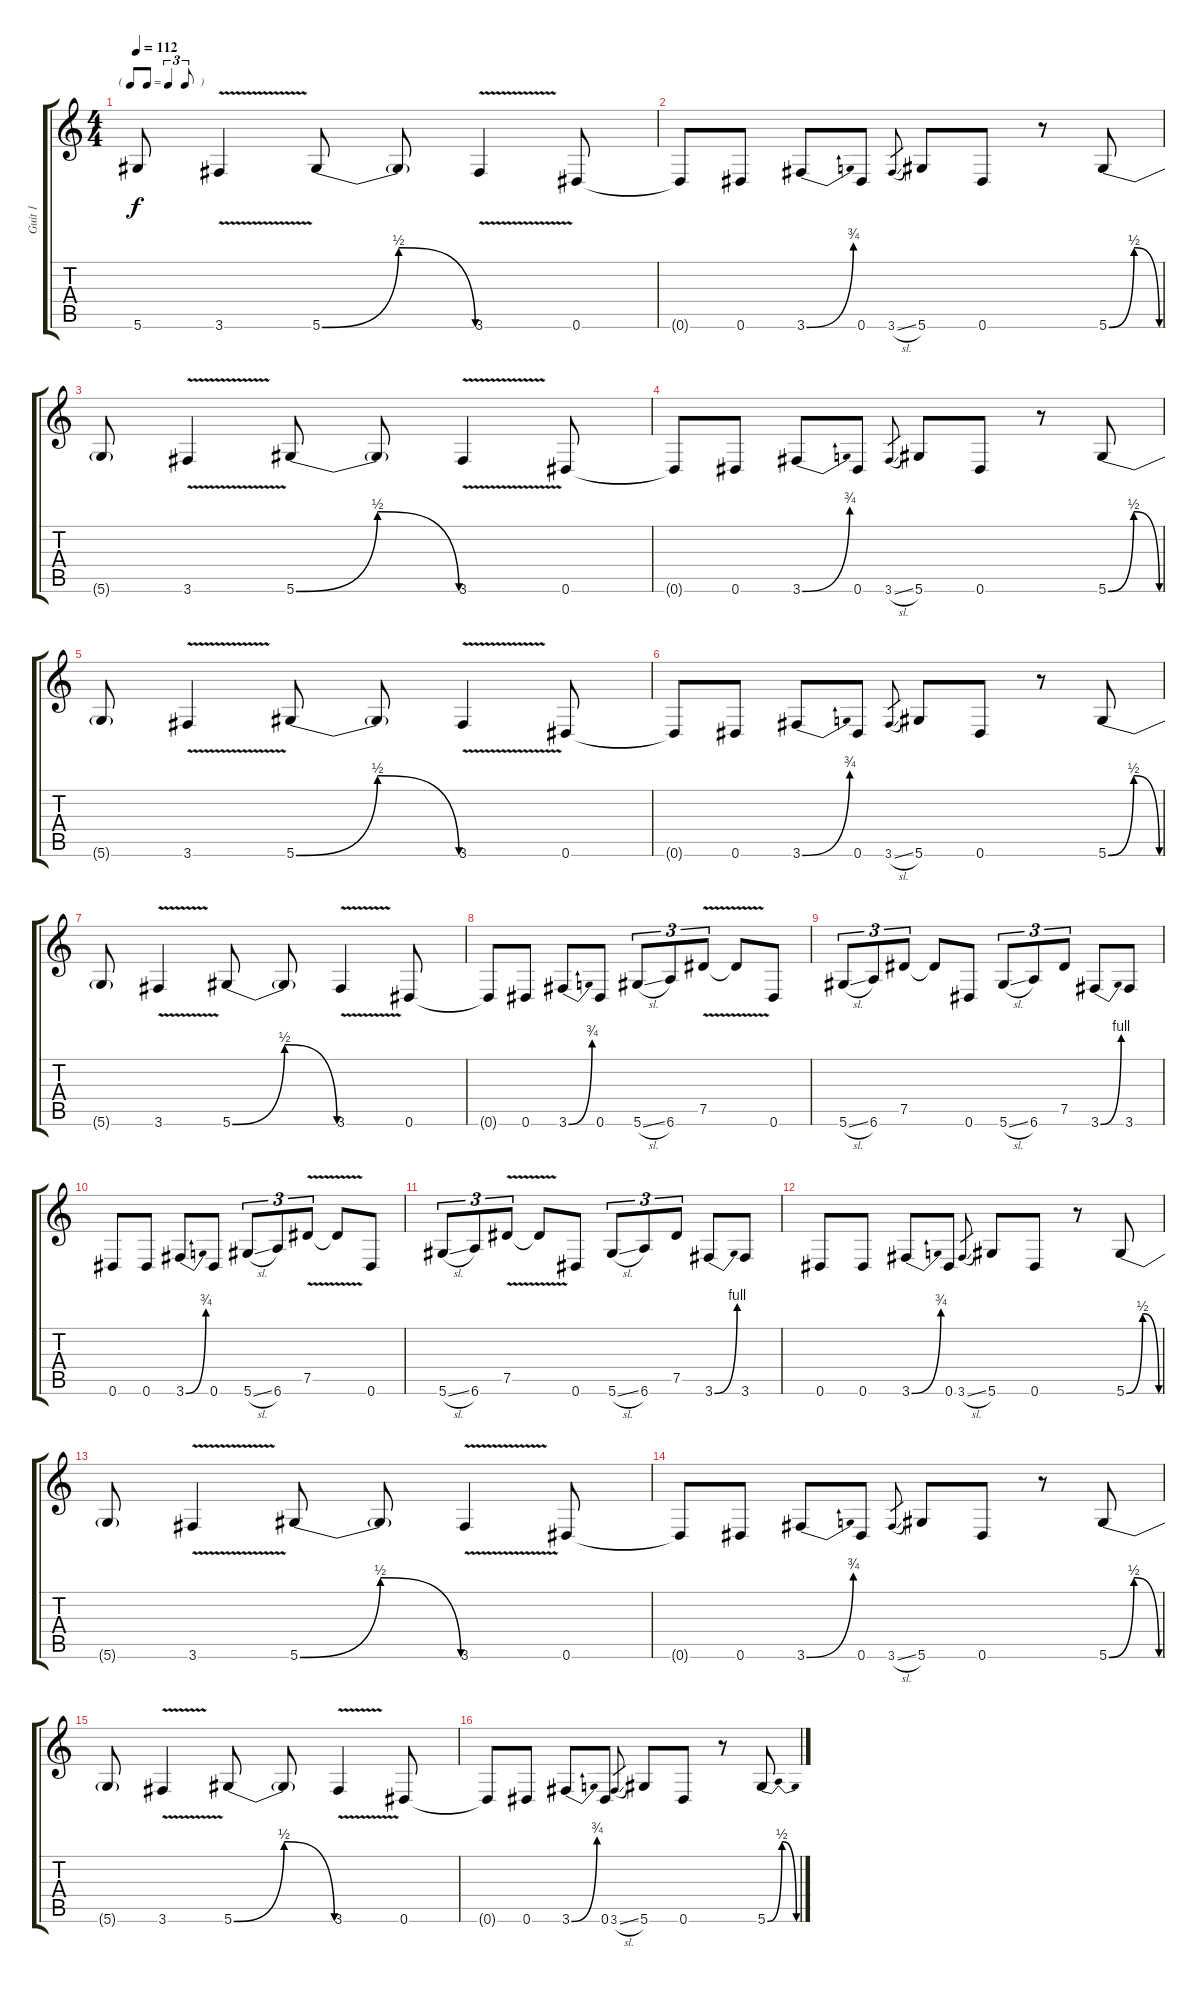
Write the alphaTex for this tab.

\track ("Guit 1" "Guit 1") {instrument distortionguitar}
\staff {score tabs}
\tuning (Eb4 Bb3 Gb3 Db3 Ab2 Eb2) {hide}
\ts (4 4)
\tf triplet8th
\tempo 112
\clef g2
\ks c
5.6{t}.8{dy f} 3.6{v}.4 5.6{be (bendrelease 0 0 15 2 15 2 60 0)}.8 5.6{t}.8 3.6{v}.4 0.6.8 |
0.6{t}.8 0.6.8 3.6{be (bend 0 0 60 3)}.8 0.6.8 3.6{sl}.8{gr} 5.6.8 0.6.8 r.8 5.6{be (bendrelease 0 0 15 2 15 2 60 0)}.8 |
5.6{t}.8 3.6{v}.4 5.6{be (bendrelease 0 0 15 2 15 2 60 0)}.8 5.6{t}.8 3.6{v}.4 0.6.8 |
0.6{t}.8 0.6.8 3.6{be (bend 0 0 60 3)}.8 0.6.8 3.6{sl}.8{gr} 5.6.8 0.6.8 r.8 5.6{be (bendrelease 0 0 15 2 15 2 60 0)}.8 |
5.6{t}.8 3.6{v}.4 5.6{be (bendrelease 0 0 15 2 15 2 60 0)}.8 5.6{t}.8 3.6{v}.4 0.6.8 |
0.6{t}.8 0.6.8 3.6{be (bend 0 0 60 3)}.8 0.6.8 3.6{sl}.8{gr} 5.6.8 0.6.8 r.8 5.6{be (bendrelease 0 0 15 2 15 2 60 0)}.8 |
5.6{t}.8 3.6{v}.4 5.6{be (bendrelease 0 0 15 2 15 2 60 0)}.8 5.6{t}.8 3.6{v}.4 0.6.8 |
0.6{t}.8 0.6.8 3.6{be (bend 0 0 60 3)}.8 0.6.8 5.6{sl}.8{tu (3 2)} 6.6.8{tu (3 2)} 7.5{v}.8{tu (3 2)} 7.5{t}.8 0.6.8 |
5.6{sl}.8{tu (3 2)} 6.6.8{tu (3 2)} 7.5.8{tu (3 2)} 7.5{t}.8 0.6.8 5.6{sl}.8{tu (3 2)} 6.6.8{tu (3 2)} 7.5.8{tu (3 2)} 3.6{be (bend 0 0 60 4)}.8 3.6.8 |
0.6.8 0.6.8 3.6{be (bend 0 0 60 3)}.8 0.6.8 5.6{sl}.8{tu (3 2)} 6.6.8{tu (3 2)} 7.5{v}.8{tu (3 2)} 7.5{t}.8 0.6.8 |
5.6{sl}.8{tu (3 2)} 6.6.8{tu (3 2)} 7.5{v}.8{tu (3 2)} 7.5{t}.8 0.6.8 5.6{sl}.8{tu (3 2)} 6.6.8{tu (3 2)} 7.5.8{tu (3 2)} 3.6{be (bend 0 0 60 4)}.8 3.6.8 |
0.6.8 0.6.8 3.6{be (bend 0 0 60 3)}.8 0.6.8 3.6{sl}.8{gr} 5.6.8 0.6.8 r.8 5.6{be (bendrelease 0 0 15 2 15 2 60 0)}.8 |
5.6{t}.8 3.6{v}.4 5.6{be (bendrelease 0 0 15 2 15 2 60 0)}.8 5.6{t}.8 3.6{v}.4 0.6.8 |
0.6{t}.8 0.6.8 3.6{be (bend 0 0 60 3)}.8 0.6.8 3.6{sl}.8{gr} 5.6.8 0.6.8 r.8 5.6{be (bendrelease 0 0 15 2 15 2 60 0)}.8 |
5.6{t}.8 3.6{v}.4 5.6{be (bendrelease 0 0 15 2 15 2 60 0)}.8 5.6{t}.8 3.6{v}.4 0.6.8 |
0.6{t}.8 0.6.8 3.6{be (bend 0 0 60 3)}.8 0.6.8 3.6{sl}.8{gr} 5.6.8 0.6.8 r.8 5.6{be (bendrelease 0 0 15 2 15 2 60 0)}.8
